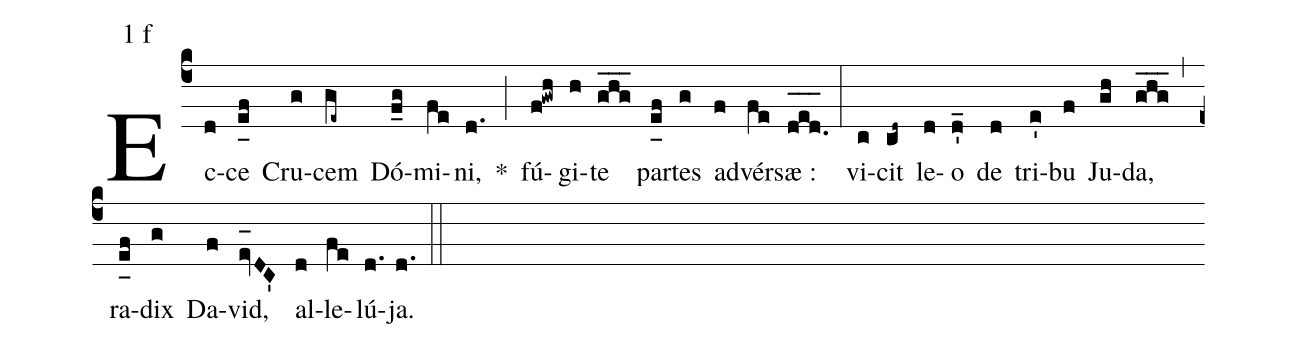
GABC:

mode:1 f;
%%
(c4) Ec(d)ce(e_[uh:l]f) Cru(g)cem(ge~) Dó(f_g)mi(fe)ni,(d.) *(;) fú(f!gwh)gi(h)te(ghg___) par(e_[uh:l]f)tes(g) ad(f)vér(fe)sæ :(d_[oh:h]e_[oh:h]d._[oh:h]) (:) vi(c)cit(cd~) le(d)o(d'_) de(d) tri(e')bu(f) Ju(gh)da,(ghg___) (,) ra(e_[uh:l]f)dix(g) Da(f)vid,(ev_[oh:h]DC') al(d)le(fe)lú(d.)ja.(d.) (::)
